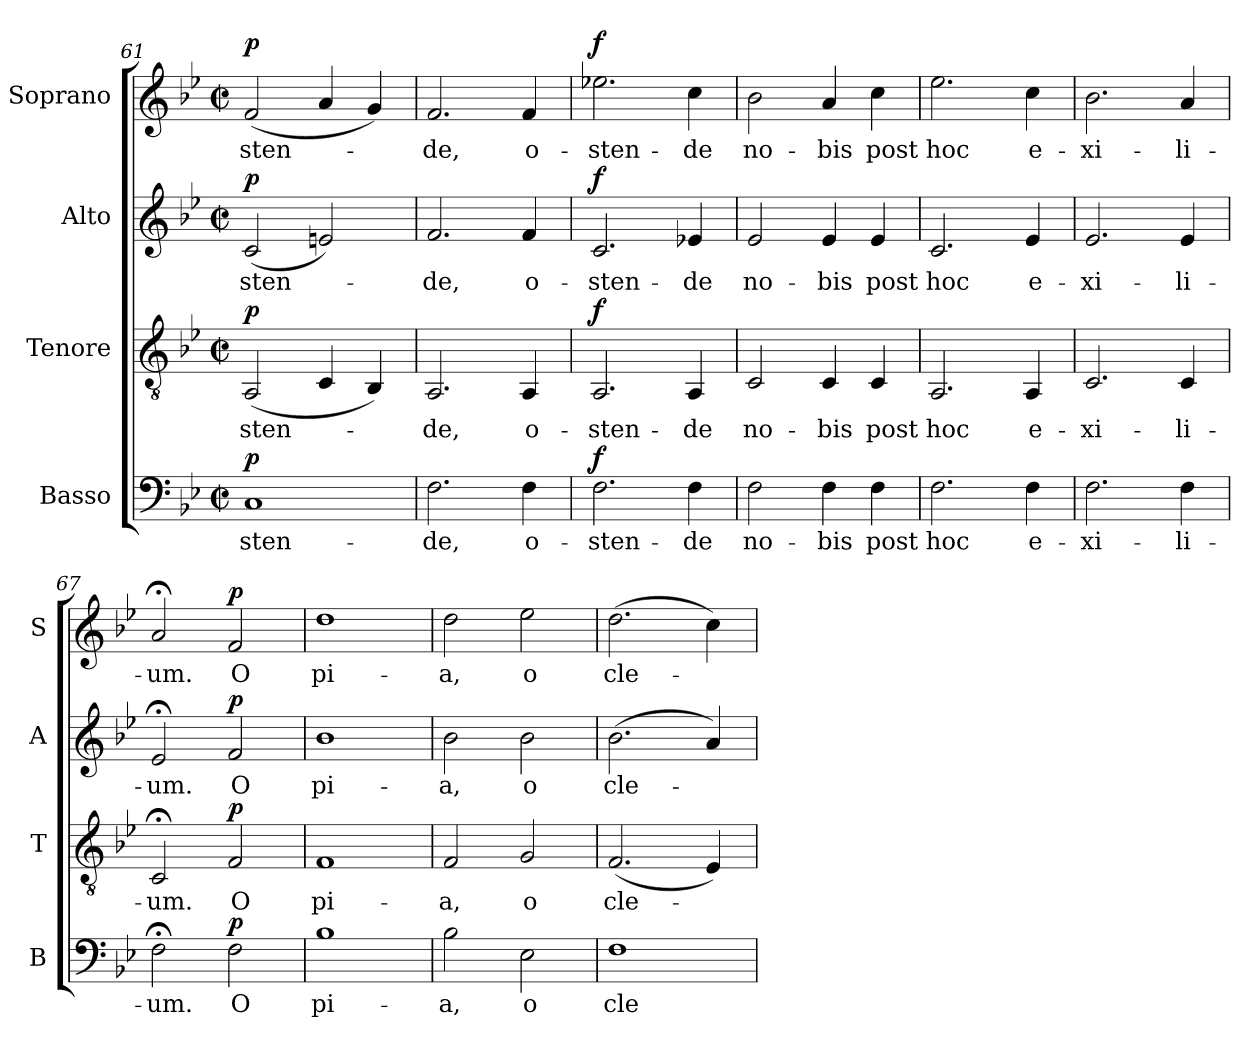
**kern	**text	**dynam	**kern	**text	**dynam	**kern	**text	**dynam	**kern	**text	**dynam
*part4	*part4	*part4	*part3	*part3	*part3	*part2	*part2	*part2	*part1	*part1	*part1
*staff4	*staff4	*staff4	*staff3	*staff3	*staff3	*staff2	*staff2	*staff2	*staff1	*staff1	*staff1
*I"Basso	*	*	*I"Tenore	*	*	*I"Alto	*	*	*I"Soprano	*	*
*I'B	*	*	*I'T	*	*	*I'A	*	*	*I'S	*	*
*clefF4	*	*	*clefGv2	*	*	*clefG2	*	*	*clefG2	*	*
*k[b-e-]	*	*	*k[b-e-]	*	*	*k[b-e-]	*	*	*k[b-e-]	*	*
*B-:	*	*	*B-:	*	*	*B-:	*	*	*B-:	*	*
*M2/2	*	*	*M2/2	*	*	*M2/2	*	*	*M2/2	*	*
*met(c|)	*	*	*met(c|)	*	*	*met(c|)	*	*	*met(c|)	*	*
=61	=61	=61	=61	=61	=61	=61	=61	=61	=61	=61	=61
!	!LO:LY:b:color=#000000	!	!	!	!	!	!	!	!	!	!
!	!	!	!	!LO:LY:b:color=#000000	!	!	!	!	!	!	!
!	!	!	!	!	!	!	!LO:LY:b:color=#000000	!	!	!	!
!	!	!	!	!	!	!	!	!	!	!LO:LY:b:color=#000000	!
1Ci	-sten-	p	(2AAi/	-sten-	p	(2ci/	-sten-	p	(2fi/	-sten-	p
.	.	.	4Ci/	.	.	2eni/)	.	.	4ai/	.	.
.	.	.	4BB-i/)	.	.	.	.	.	4gi/)	.	.
=62	=62	=62	=62	=62	=62	=62	=62	=62	=62	=62	=62
!	!LO:LY:b:color=#000000	!	!	!	!	!	!	!	!	!	!
!	!	!	!	!LO:LY:b:color=#000000	!	!	!	!	!	!	!
!	!	!	!	!	!	!	!LO:LY:b:color=#000000	!	!	!	!
!	!	!	!	!	!	!	!	!	!	!LO:LY:b:color=#000000	!
2.Fi\	-de,	.	2.AAi/	-de,	.	2.fi/	-de,	.	2.fi/	-de,	.
!	!LO:LY:b:color=#000000	!	!	!	!	!	!	!	!	!	!
!	!	!	!	!LO:LY:b:color=#000000	!	!	!	!	!	!	!
!	!	!	!	!	!	!	!LO:LY:b:color=#000000	!	!	!	!
!	!	!	!	!	!	!	!	!	!	!LO:LY:b:color=#000000	!
4Fi\	o-	.	4AAi/	o-	.	4fi/	o-	.	4fi/	o-	.
=63	=63	=63	=63	=63	=63	=63	=63	=63	=63	=63	=63
!	!LO:LY:b:color=#000000	!	!	!	!	!	!	!	!	!	!
!	!	!	!	!LO:LY:b:color=#000000	!	!	!	!	!	!	!
!	!	!	!	!	!	!	!LO:LY:b:color=#000000	!	!	!	!
!	!	!	!	!	!	!	!	!	!	!LO:LY:b:color=#000000	!
2.Fi\	-sten-	f	2.AAi/	-sten-	f	2.ci/	-sten-	f	2.ee-Xi\	-sten-	f
!	!LO:LY:b:color=#000000	!	!	!	!	!	!	!	!	!	!
!	!	!	!	!LO:LY:b:color=#000000	!	!	!	!	!	!	!
!	!	!	!	!	!	!	!LO:LY:b:color=#000000	!	!	!	!
!	!	!	!	!	!	!	!	!	!	!LO:LY:b:color=#000000	!
4Fi\	-de	.	4AAi/	-de	.	4e-Xi/	-de	.	4cci\	-de	.
=64	=64	=64	=64	=64	=64	=64	=64	=64	=64	=64	=64
!	!LO:LY:b:color=#000000	!	!	!	!	!	!	!	!	!	!
!	!	!	!	!LO:LY:b:color=#000000	!	!	!	!	!	!	!
!	!	!	!	!	!	!	!LO:LY:b:color=#000000	!	!	!	!
!	!	!	!	!	!	!	!	!	!	!LO:LY:b:color=#000000	!
2Fi\	no-	.	2Ci/	no-	.	2e-i/	no-	.	2b-i\	no-	.
!	!LO:LY:b:color=#000000	!	!	!	!	!	!	!	!	!	!
!	!	!	!	!LO:LY:b:color=#000000	!	!	!	!	!	!	!
!	!	!	!	!	!	!	!LO:LY:b:color=#000000	!	!	!	!
!	!	!	!	!	!	!	!	!	!	!LO:LY:b:color=#000000	!
4Fi\	-bis	.	4Ci/	-bis	.	4e-i/	-bis	.	4ai/	-bis	.
!	!LO:LY:b:color=#000000	!	!	!	!	!	!	!	!	!	!
!	!	!	!	!LO:LY:b:color=#000000	!	!	!	!	!	!	!
!	!	!	!	!	!	!	!LO:LY:b:color=#000000	!	!	!	!
!	!	!	!	!	!	!	!	!	!	!LO:LY:b:color=#000000	!
4Fi\	post	.	4Ci/	post	.	4e-i/	post	.	4cci\	post	.
=65	=65	=65	=65	=65	=65	=65	=65	=65	=65	=65	=65
!	!LO:LY:b:color=#000000	!	!	!	!	!	!	!	!	!	!
!	!	!	!	!LO:LY:b:color=#000000	!	!	!	!	!	!	!
!	!	!	!	!	!	!	!LO:LY:b:color=#000000	!	!	!	!
!	!	!	!	!	!	!	!	!	!	!LO:LY:b:color=#000000	!
2.Fi\	hoc	.	2.AAi/	hoc	.	2.ci/	hoc	.	2.ee-i\	hoc	.
!	!LO:LY:b:color=#000000	!	!	!	!	!	!	!	!	!	!
!	!	!	!	!LO:LY:b:color=#000000	!	!	!	!	!	!	!
!	!	!	!	!	!	!	!LO:LY:b:color=#000000	!	!	!	!
!	!	!	!	!	!	!	!	!	!	!LO:LY:b:color=#000000	!
4Fi\	e-	.	4AAi/	e-	.	4e-i/	e-	.	4cci\	e-	.
=66	=66	=66	=66	=66	=66	=66	=66	=66	=66	=66	=66
!	!LO:LY:b:color=#000000	!	!	!	!	!	!	!	!	!	!
!	!	!	!	!LO:LY:b:color=#000000	!	!	!	!	!	!	!
!	!	!	!	!	!	!	!LO:LY:b:color=#000000	!	!	!	!
!	!	!	!	!	!	!	!	!	!	!LO:LY:b:color=#000000	!
2.Fi\	-xi-	.	2.Ci/	-xi-	.	2.e-i/	-xi-	.	2.b-i\	-xi-	.
!	!LO:LY:b:color=#000000	!	!	!	!	!	!	!	!	!	!
!	!	!	!	!LO:LY:b:color=#000000	!	!	!	!	!	!	!
!	!	!	!	!	!	!	!LO:LY:b:color=#000000	!	!	!	!
!	!	!	!	!	!	!	!	!	!	!LO:LY:b:color=#000000	!
4Fi\	-li-	.	4Ci/	-li-	.	4e-i/	-li-	.	4ai/	-li-	.
=67	=67	=67	=67	=67	=67	=67	=67	=67	=67	=67	=67
!	!LO:LY:b:color=#000000	!	!	!	!	!	!	!	!	!	!
!	!	!	!	!LO:LY:b:color=#000000	!	!	!	!	!	!	!
!	!	!	!	!	!	!	!LO:LY:b:color=#000000	!	!	!	!
!	!	!	!	!	!	!	!	!	!	!LO:LY:b:color=#000000	!
2F;i\	-um.	.	2C;i/	-um.	.	2e-;i/	-um.	.	2a;i/	-um.	.
!	!LO:LY:b:color=#000000	!	!	!	!	!	!	!	!	!	!
!	!	!	!	!LO:LY:b:color=#000000	!	!	!	!	!	!	!
!	!	!	!	!	!	!	!LO:LY:b:color=#000000	!	!	!	!
!	!	!	!	!	!	!	!	!	!	!LO:LY:b:color=#000000	!
2Fi\	O	p	2Fi/	O	p	2fi/	O	p	2fi/	O	p
=68	=68	=68	=68	=68	=68	=68	=68	=68	=68	=68	=68
!	!LO:LY:b:color=#000000	!	!	!	!	!	!	!	!	!	!
!	!	!	!	!LO:LY:b:color=#000000	!	!	!	!	!	!	!
!	!	!	!	!	!	!	!LO:LY:b:color=#000000	!	!	!	!
!	!	!	!	!	!	!	!	!	!	!LO:LY:b:color=#000000	!
1B-i	pi-	.	1Fi	pi-	.	1b-i	pi-	.	1ddi	pi-	.
=69	=69	=69	=69	=69	=69	=69	=69	=69	=69	=69	=69
!	!LO:LY:b:color=#000000	!	!	!	!	!	!	!	!	!	!
!	!	!	!	!LO:LY:b:color=#000000	!	!	!	!	!	!	!
!	!	!	!	!	!	!	!LO:LY:b:color=#000000	!	!	!	!
!	!	!	!	!	!	!	!	!	!	!LO:LY:b:color=#000000	!
2B-i\	-a,	.	2Fi/	-a,	.	2b-i\	-a,	.	2ddi\	-a,	.
!	!LO:LY:b:color=#000000	!	!	!	!	!	!	!	!	!	!
!	!	!	!	!LO:LY:b:color=#000000	!	!	!	!	!	!	!
!	!	!	!	!	!	!	!LO:LY:b:color=#000000	!	!	!	!
!	!	!	!	!	!	!	!	!	!	!LO:LY:b:color=#000000	!
2E-i\	o	.	2Gi/	o	.	2b-i\	o	.	2ee-i\	o	.
!!LO:LB:g=z
=70	=70	=70	=70	=70	=70	=70	=70	=70	=70	=70	=70
!	!LO:LY:b:color=#000000	!	!	!	!	!	!	!	!	!	!
!	!	!	!	!LO:LY:b:color=#000000	!	!	!	!	!	!	!
!	!	!	!	!	!	!	!LO:LY:b:color=#000000	!	!	!	!
!	!	!	!	!	!	!	!	!	!	!LO:LY:b:color=#000000	!
1Fi	cle-	.	(2.Fi/	cle-	.	(2.b-i\	cle-	.	(2.ddi\	cle-	.
.	.	.	4E-i/)	.	.	4ai/)	.	.	4cci\)	.	.
=	=	=	=	=	=	=	=	=	=	=	=
*-	*-	*-	*-	*-	*-	*-	*-	*-	*-	*-	*-
